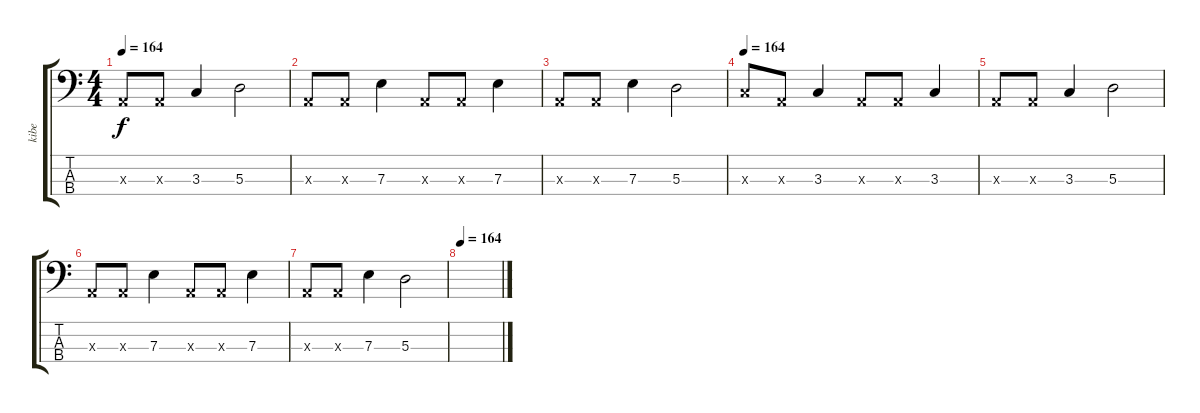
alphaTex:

\track ("kibe" "kibe") {instrument electricbassfinger}
\staff {score tabs}
\tuning (G2 D2 A1 E1) {hide}
\ts (4 4)
\tempo 164
\clef f4
\ks c
0.3{x}.8{dy f} 0.3{x}.8 3.3.4 5.3.2 |
0.3{x}.8 0.3{x}.8 7.3.4 0.3{x}.8 0.3{x}.8 7.3.4 |
0.3{x}.8 0.3{x}.8 7.3.4 5.3.2 |
\tempo 164
3.3{x}.8 0.3{x}.8 3.3.4 0.3{x}.8 0.3{x}.8 3.3.4 |
0.3{x}.8 0.3{x}.8 3.3.4 5.3.2 |
0.3{x}.8 0.3{x}.8 7.3.4 0.3{x}.8 0.3{x}.8 7.3.4 |
0.3{x}.8 0.3{x}.8 7.3.4 5.3.2 |
\tempo 164
